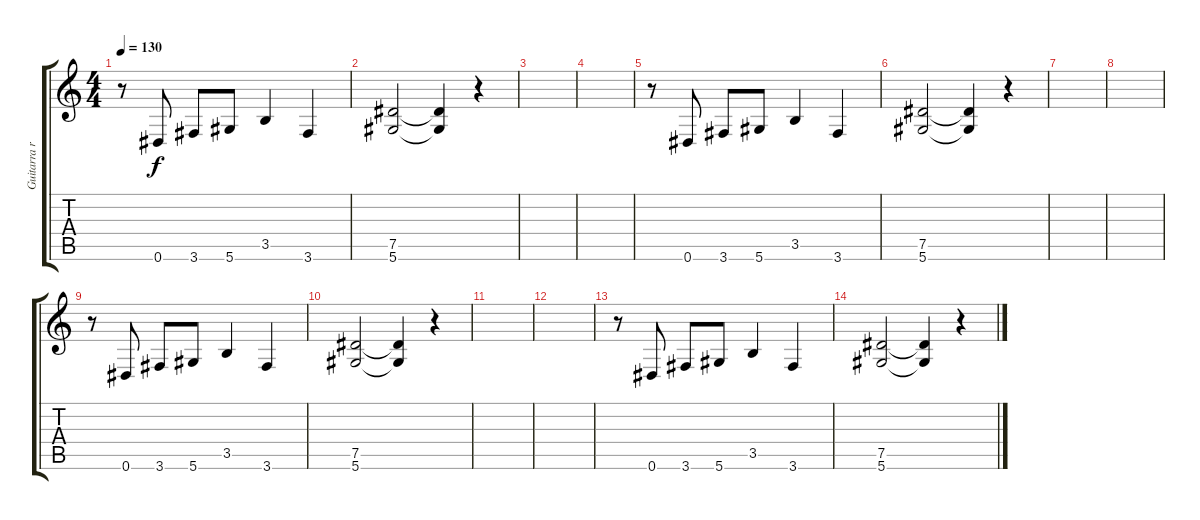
\track ("Guitarra ritm. 1 (W. Giardino)" "Guitarra r") {instrument overdrivenguitar}
\staff {score tabs}
\tuning (Eb4 Bb3 Gb3 Db3 Ab2 Eb2) {hide}
\ts (4 4)
\tempo 130
\clef g2
\ks c
r.8{dy f} 0.6.8 3.6.8 5.6.8 3.5.4 3.6.4 |
(7.5 5.6).2 (7.5{t} 5.6{t}).4 r.4 |
|
|
r.8 0.6.8 3.6.8 5.6.8 3.5.4 3.6.4 |
(7.5 5.6).2 (7.5{t} 5.6{t}).4 r.4 |
|
|
r.8 0.6.8 3.6.8 5.6.8 3.5.4 3.6.4 |
(7.5 5.6).2 (7.5{t} 5.6{t}).4 r.4 |
|
|
r.8 0.6.8 3.6.8 5.6.8 3.5.4 3.6.4 |
(7.5 5.6).2 (7.5{t} 5.6{t}).4 r.4
